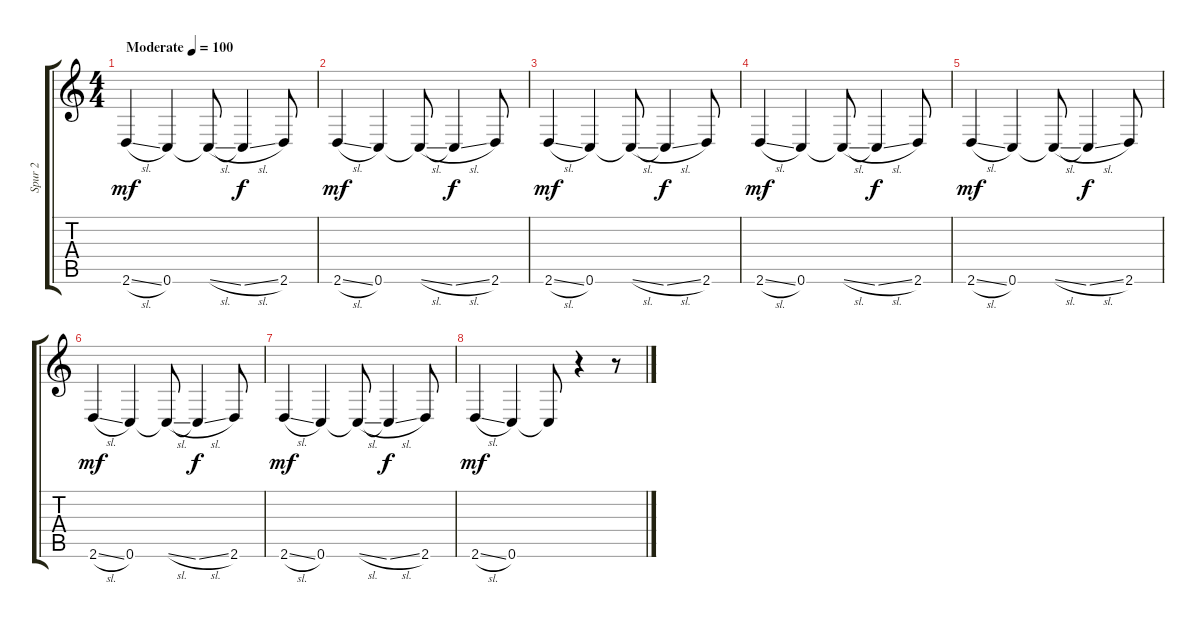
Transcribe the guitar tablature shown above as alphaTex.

\track ("Spur 2" "Spur 2") {instrument distortionguitar}
\staff {score tabs}
\tuning (D4 A3 F3 C3 G2 C2) {hide}
\ts (4 4)
\tempo (100 "Moderate")
\clef g2
\ks c
2.6{sl}.4{dy mf instrument distortionguitar} 0.6.4 0.6{sl t}.8 0.6{sl t}.4{dy f} 2.6.8 |
2.6{sl}.4{dy mf} 0.6.4 0.6{sl t}.8 0.6{sl t}.4{dy f} 2.6.8 |
2.6{sl}.4{dy mf} 0.6.4 0.6{sl t}.8 0.6{sl t}.4{dy f} 2.6.8 |
2.6{sl}.4{dy mf} 0.6.4 0.6{sl t}.8 0.6{sl t}.4{dy f} 2.6.8 |
2.6{sl}.4{dy mf} 0.6.4 0.6{sl t}.8 0.6{sl t}.4{dy f} 2.6.8 |
2.6{sl}.4{dy mf} 0.6.4 0.6{sl t}.8 0.6{sl t}.4{dy f} 2.6.8 |
2.6{sl}.4{dy mf} 0.6.4 0.6{sl t}.8 0.6{sl t}.4{dy f} 2.6.8 |
2.6{sl}.4{dy mf} 0.6.4 0.6{t}.8 r.4 r.8
